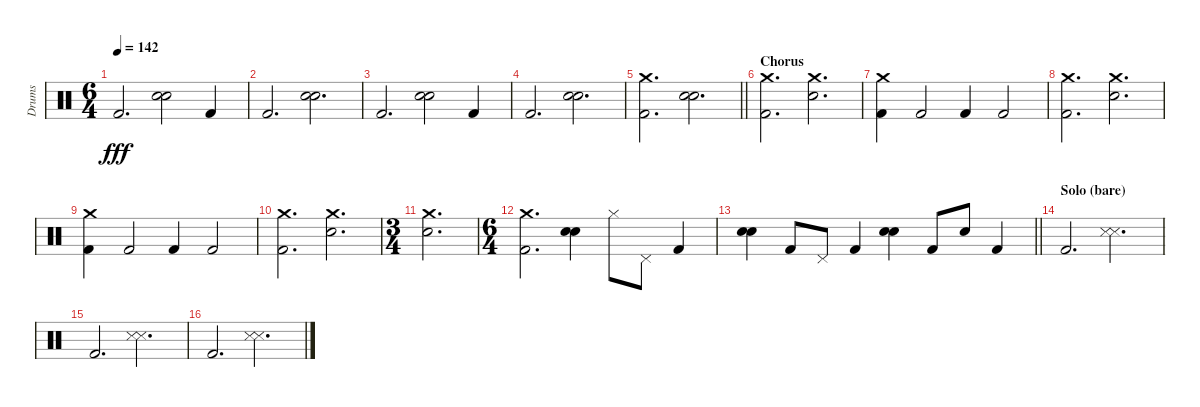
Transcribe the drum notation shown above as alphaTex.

\track ("Drums" "Drums") {instrument percussion}
\staff {score}
\articulation defaults
\ts (6 4)
\tempo 142
\clef neutral
\ks c "Kick (hit) 2".2{d dy fff}
("Snare (hit) 2" "Snare (hit) 2").2 "Kick (hit) 2".4 |
"Kick (hit) 2".2{d} ("Snare (hit) 2" "Snare (hit) 2").2{d} |
"Kick (hit) 2".2{d} ("Snare (hit) 2" "Snare (hit) 2").2 "Kick (hit) 2".4 |
"Kick (hit) 2".2{d} ("Snare (hit) 2" "Snare (hit) 2").2{d} |
\barLineRight lightlight
("Crash medium (hit)" "Kick (hit) 2").2{d} ("Snare (hit) 2" "Snare (hit) 2").2{d} |
\section ("" "Chorus")
("Crash medium (hit)" "Kick (hit) 2").2{d} ("Crash medium (hit)" "Snare (hit) 2").2{d} |
("Crash medium (hit)" "Kick (hit) 2").4 "Kick (hit) 2".2 "Kick (hit) 2".4 "Kick (hit) 2".2 |
("Crash medium (hit)" "Kick (hit) 2").2{d} ("Crash medium (hit)" "Snare (hit) 2").2{d} |
("Crash medium (hit)" "Kick (hit) 2").4 "Kick (hit) 2".2 "Kick (hit) 2".4 "Kick (hit) 2".2 |
("Crash medium (hit)" "Kick (hit) 2").2{d} ("Crash medium (hit)" "Snare (hit) 2").2{d} |
\ts (3 4)
("Crash medium (hit)" "Snare (hit) 2").2{d} |
\ts (6 4)
("Crash medium (hit)" "Kick (hit) 2").2{d} ("Snare (hit) 2" "Snare (hit) 2").4 "Hi-Hat (closed)".8 "Pedal Hi-Hat (hit)".8 "Kick (hit) 2".4 |
\barLineRight lightlight
("Snare (hit) 2" "Snare (hit) 2").4 "Kick (hit) 2".8 "Pedal Hi-Hat (hit)".8 "Kick (hit) 2".4 ("Snare (hit) 2" "Snare (hit) 2").4 "Kick (hit) 2".8 "Snare (hit) 2".8 "Kick (hit) 2".4 |
\section ("" "Solo (bare)")
"Kick (hit) 2".2{d} ("Metronome (hit)" "Snare (side stick) 3").2{d} |
"Kick (hit) 2".2{d} ("Metronome (hit)" "Snare (side stick) 3").2{d} |
"Kick (hit) 2".2{d} ("Metronome (hit)" "Snare (side stick) 3").2{d}
